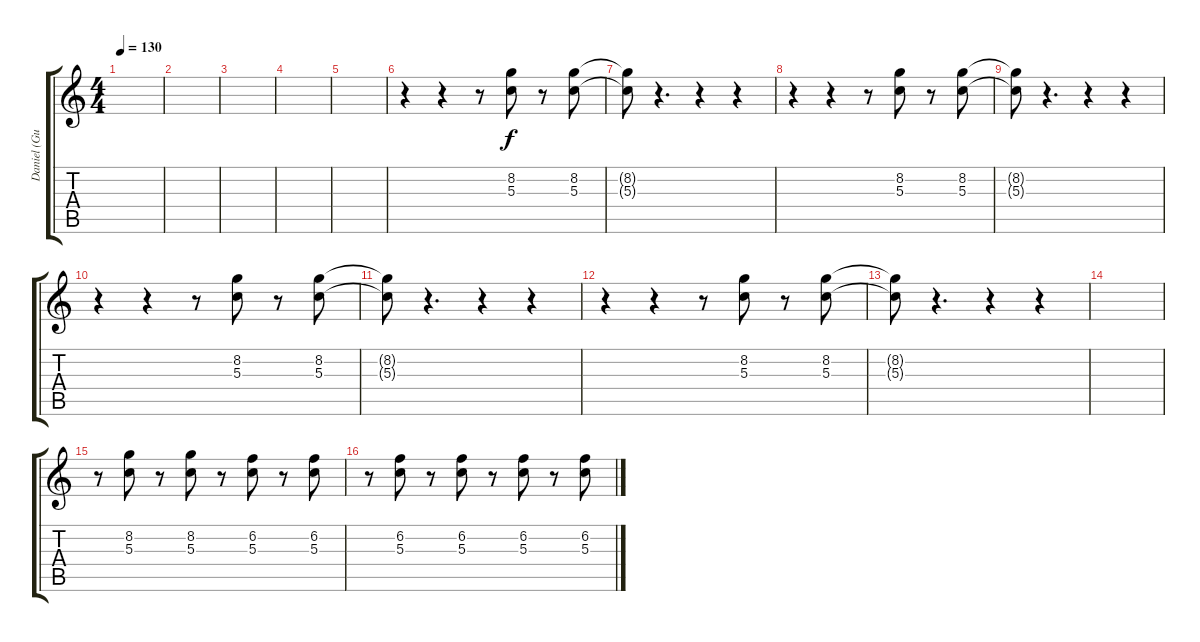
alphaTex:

\track ("Daniel (Guitar 2)" "Daniel (Gu") {instrument overdrivenguitar}
\staff {score tabs}
\tuning (E4 B3 G3 D3 A2 E2) {hide}
\ts (4 4)
\tempo 130
\clef g2
\ks c
|
|
|
|
|
r.4 r.4 r.8 (8.2 5.3).8 r.8 (8.2 5.3).8 |
(8.2{t} 5.3{t}).8 r.4{d} r.4 r.4 |
r.4 r.4 r.8 (8.2 5.3).8 r.8 (8.2 5.3).8 |
(8.2{t} 5.3{t}).8 r.4{d} r.4 r.4 |
r.4 r.4 r.8 (8.2 5.3).8 r.8 (8.2 5.3).8 |
(8.2{t} 5.3{t}).8 r.4{d} r.4 r.4 |
r.4 r.4 r.8 (8.2 5.3).8 r.8 (8.2 5.3).8 |
(8.2{t} 5.3{t}).8 r.4{d} r.4 r.4 |
|
r.8 (8.2 5.3).8 r.8 (8.2 5.3).8 r.8 (6.2 5.3).8 r.8 (6.2 5.3).8 |
r.8 (6.2 5.3).8 r.8 (6.2 5.3).8 r.8 (6.2 5.3).8 r.8 (6.2 5.3).8
